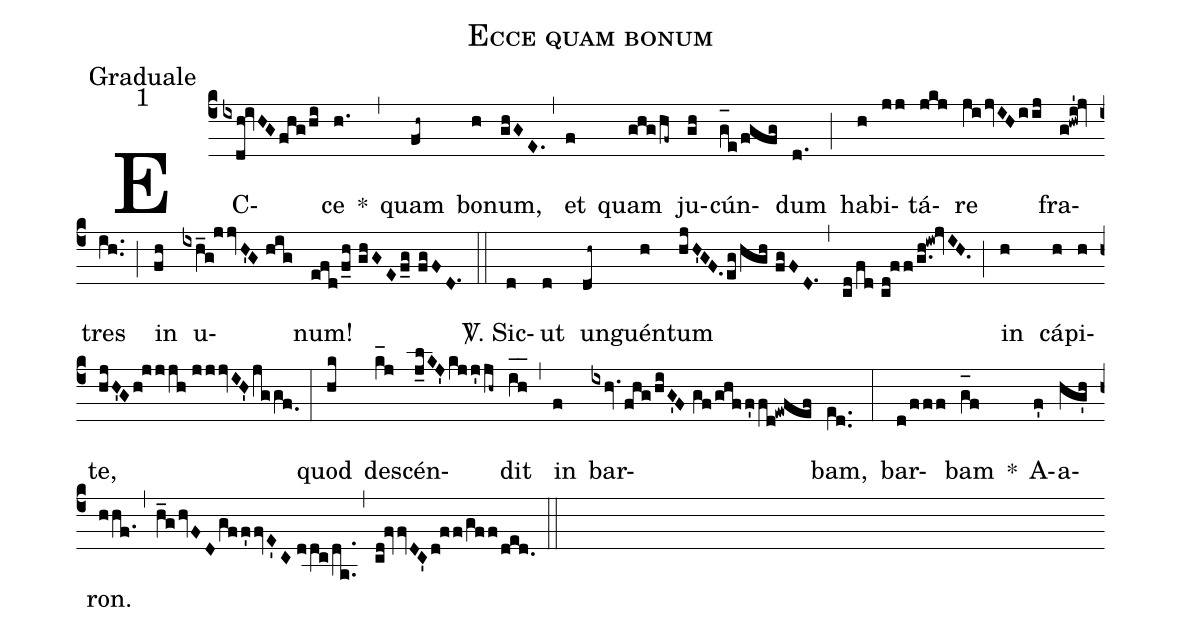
name:Ecce quam bonum;
office-part:Graduale;
mode:1;
%%
(c4) EC(ixdh!ivHGfhg/hi)ce(h.) *(,) quam(fh~) bo(h)num,(ghGE.) (,) et(f) quam(ghg/hf~) ju(gh)cún(g_[oh:h]e/fgfg)dum(d.) (;) ha(h)bi(jj)tá(jkj)re(jijvIHiij) fra(g!hwi'!jv)tres(ih..) (;) in(fh) u(ixh_g!jjvH'G//hig)num!(efd/f_h//ghGE/!f_g/!/!fgFD.1) (::) <sp>V/</sp>. Sic(d)ut(d) un(dh~)guén(h)tum(hjH'GF.eg/hgh//fgFD.1) (,) (cd/fd//cd!ff/g.h!iw!jvIH.) (;) in(h) cá(h)pi(h)te,(hjH'Gh!jjjh//jjjvIH'jggf.0) (:) quod(hk) de(k_[hl:1]j)scén(j_lKJ'kjj'jh~)dit(i_[oh:h]h_[oh:h]) (,) in(f) bar(ixhv./!fhg/!hiG'F/!/!gf/ghf/!f'fd!ewfef)bam,(e[ll:1]d..) (:) bar(d/fff)bam(g_[oh:h]f) *() A(f')a(hg'h)ron.(hhf.) (,) (h_ghvFDgff'fvE'C//dd[ull:1]c/da..) (,) (cd!fvvDC'd!ff/gff/ded.) (::)
